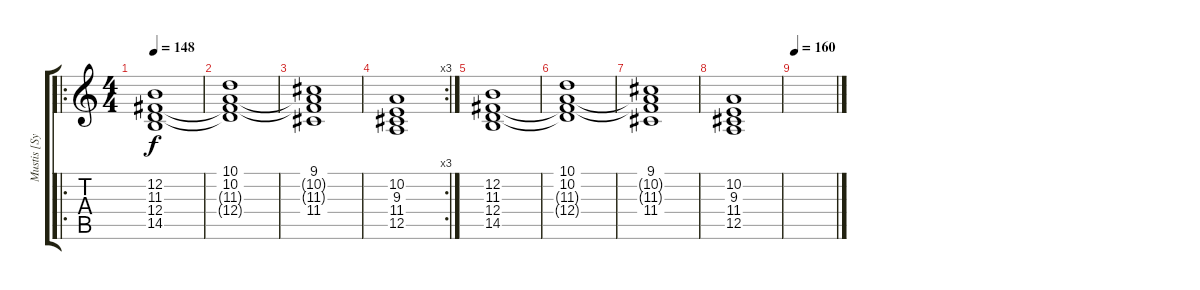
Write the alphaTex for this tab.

\track ("Mustis [Synthesizers] " "Mustis [Sy") {instrument voiceoohs}
\staff {score tabs}
\tuning (E4 B3 G3 D3 A2 E2) {hide}
\ro
\ts (4 4)
\tempo 148
\clef g2
\ks c
(12.2 11.3 12.4 14.5).1{dy f} |
(10.1 10.2 11.3{t} 12.4{t}).1 |
(9.1 10.2{t} 11.3{t} 11.4).1 |
\rc 3
(10.2 9.3 11.4 12.5).1 |
(12.2 11.3 12.4 14.5).1 |
(10.1 10.2 11.3{t} 12.4{t}).1 |
(9.1 10.2{t} 11.3{t} 11.4).1 |
(10.2 9.3 11.4 12.5).1 |
\tempo 160
